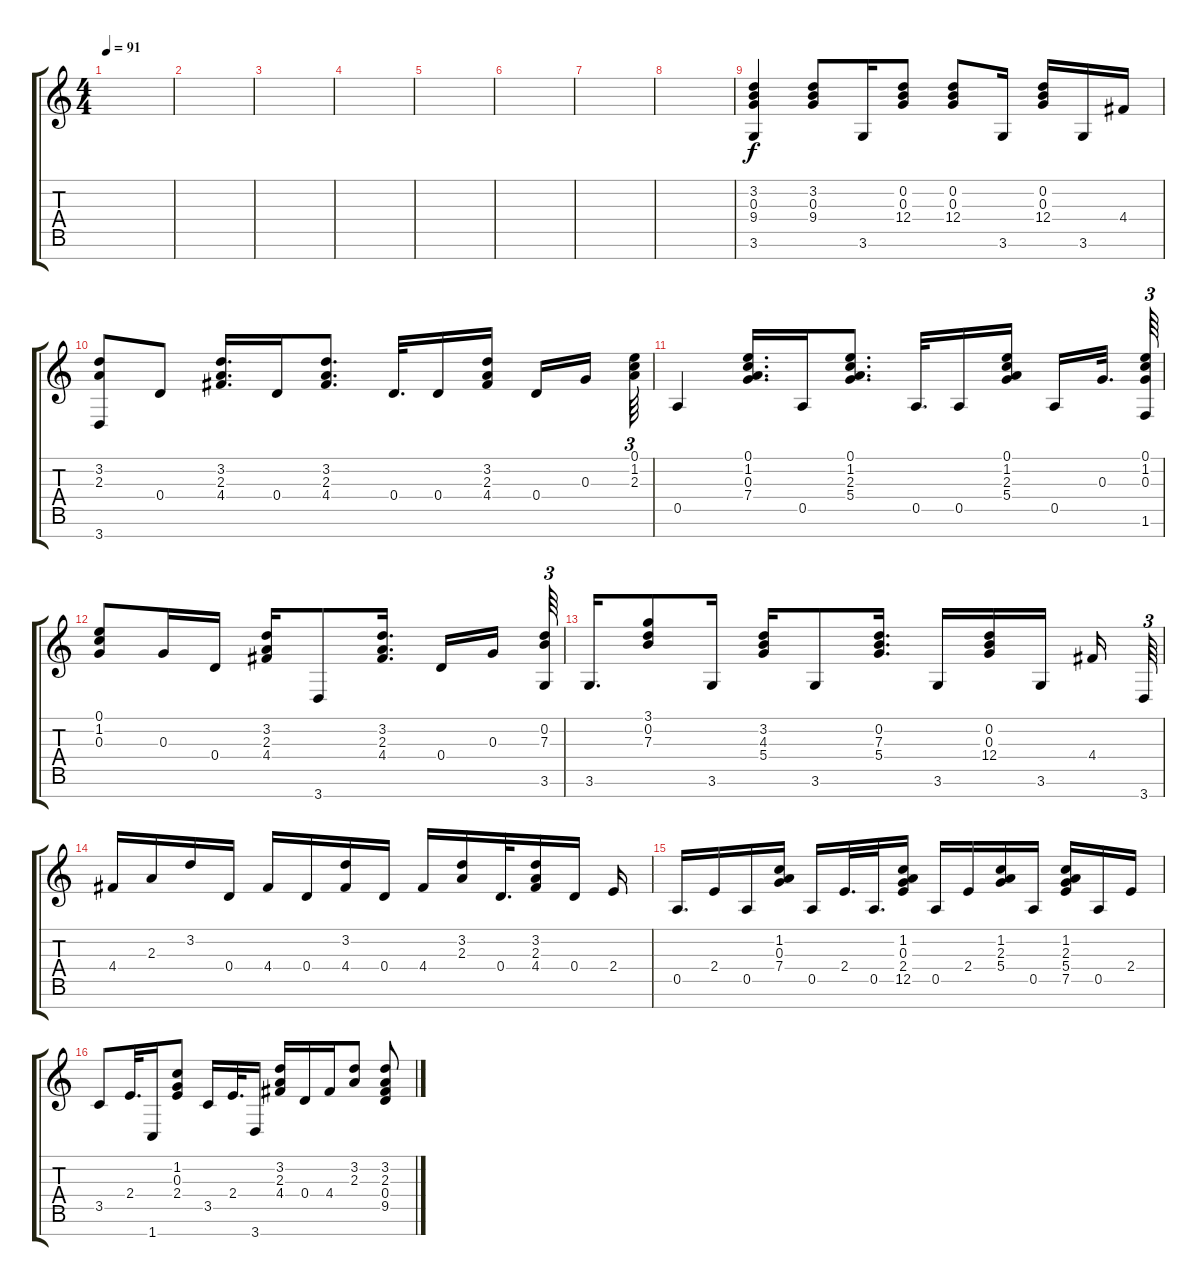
\track "" {instrument electricguitarclean}
\staff {score tabs}
\tuning (E4 B3 G3 D3 A2 E2 B1) {hide}
\ts (4 4)
\tempo 91
\clef g2
\ks c
|
|
|
|
|
|
|
|
(3.2 0.3 9.4 3.6).4 (3.2 0.3 9.4).8 3.6.16 (0.2 0.3 12.4).8 (0.2 0.3 12.4).8 3.6.16 (0.2 0.3 12.4).16 3.6.16 4.4.16 |
(3.2 2.3 3.7).8 0.4.8 (3.2 2.3 4.4).16{d} 0.4.16 (3.2 2.3 4.4).8{d} 0.4.32{d} 0.4.16 (3.2 2.3 4.4).16 0.4.16 0.3.16 (0.1 1.2 2.3).64{tu (3 2)} |
0.5.4 (0.1 1.2 0.3 7.4).16{d} 0.5.16 (0.1 1.2 2.3 5.4).8{d} 0.5.32{d} 0.5.16 (0.1 1.2 2.3 5.4).16 0.5.16 0.3.32{d} (0.1 1.2 0.3 1.6).64{tu (3 2)} |
(0.1 1.2 0.3).8 0.3.16 0.4.16 (3.2 2.3 4.4).16 3.7.8 (3.2 2.3 4.4).16{d} 0.4.16 0.3.16 (0.2 7.3 3.6).64{tu (3 2)} |
3.6.16{d} (3.1 0.2 7.3).8 3.6.16 (3.2 4.3 5.4).16 3.6.8 (0.2 7.3 5.4).16{d} 3.6.16 (0.2 0.3 12.4).16 3.6.16 4.4.16 3.7.64{tu (3 2)} |
4.4.16 2.3.16 3.2.16 0.4.16 4.4.16 0.4.16 (3.2 4.4).16 0.4.16 4.4.16 (3.2 2.3).16 0.4.32{d} (3.2 2.3 4.4).16 0.4.16 2.4.16 |
0.5.16{d} 2.4.16 0.5.16 (1.2 0.3 7.4).16 0.5.16 2.4.32{d} 0.5.32{d} (1.2 0.3 2.4 12.5).16 0.5.16 2.4.16 (1.2 2.3 5.4).16 0.5.16 (1.2 2.3 5.4 7.5).16 0.5.16 2.4.16 |
3.5.8 2.4.32{d} 1.7.16 (1.2 0.3 2.4).8 3.5.16 2.4.32{d} 3.7.16 (3.2 2.3 4.4).16 0.4.16 4.4.16 (3.2 2.3).8 (3.2 2.3 0.4 9.5).8
